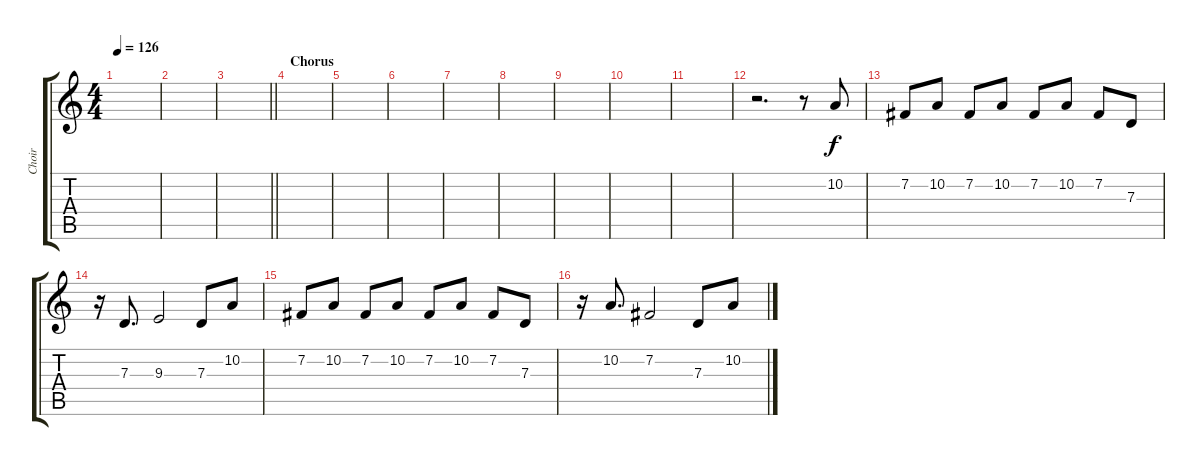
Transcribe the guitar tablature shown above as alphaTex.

\track ("Choir" "Choir") {instrument flute}
\staff {score tabs}
\tuning (E4 B3 G3 D3 A2 E2) {hide}
\ts (4 4)
\tempo 126
\clef g2
\ks c
|
|
\barLineRight lightlight
|
\section ("" "Chorus")
|
|
|
|
|
|
|
|
r.2{d} r.8 10.2.8 |
7.2.8 10.2.8 7.2.8 10.2.8 7.2.8 10.2.8 7.2.8 7.3.8 |
r.16 7.3.8{d} 9.3.2 7.3.8 10.2.8 |
7.2.8 10.2.8 7.2.8 10.2.8 7.2.8 10.2.8 7.2.8 7.3.8 |
r.16 10.2.8{d} 7.2.2 7.3.8 10.2.8
